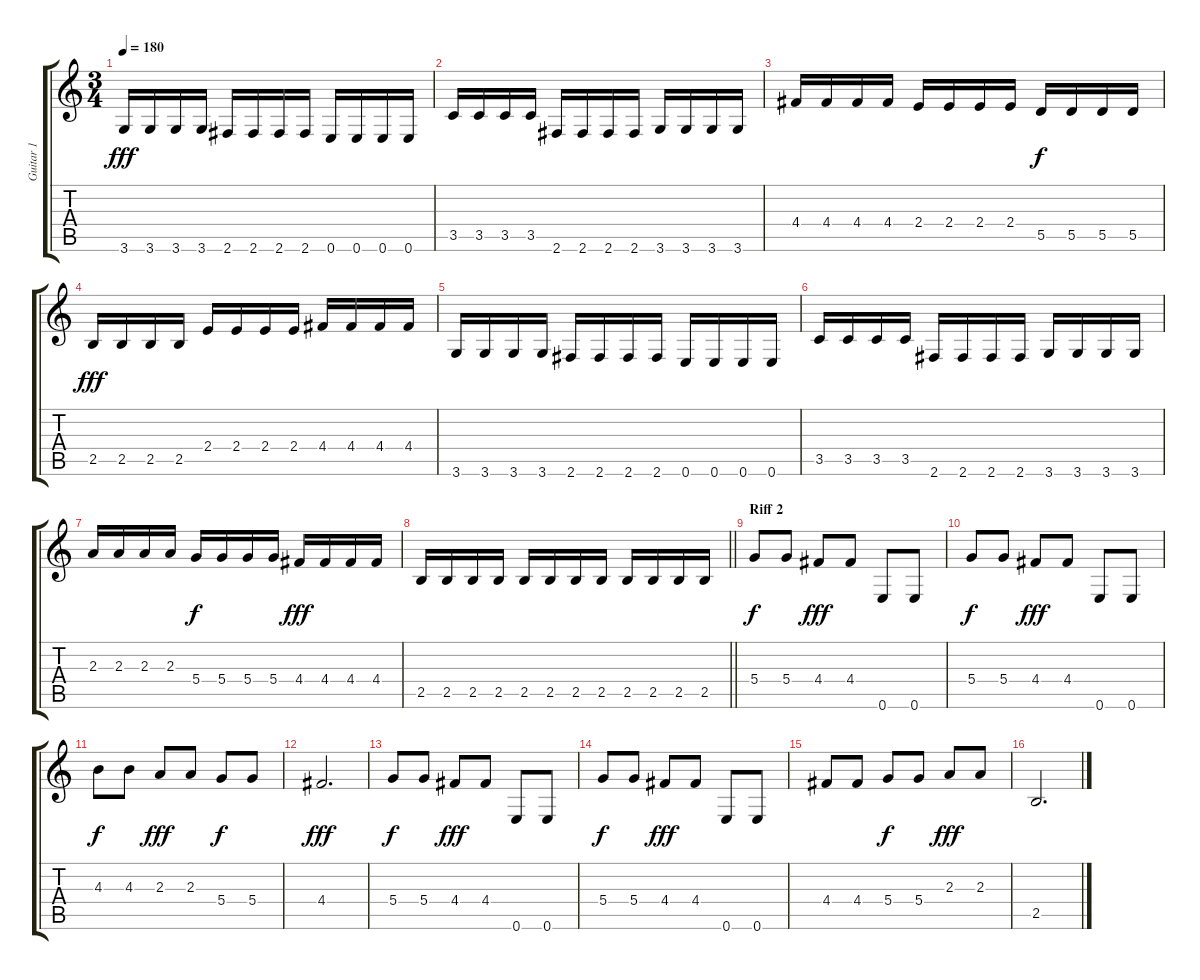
\track ("Guitar 1" "Guitar 1") {instrument distortionguitar}
\staff {score tabs}
\tuning (E4 B3 G3 D3 A2 E2) {hide}
\ts (3 4)
\tempo 180
\clef g2
\ks c
3.6.16{dy fff} 3.6.16 3.6.16 3.6.16 2.6.16 2.6.16 2.6.16 2.6.16 0.6.16 0.6.16 0.6.16 0.6.16 |
3.5.16 3.5.16 3.5.16 3.5.16 2.6.16 2.6.16 2.6.16 2.6.16 3.6.16 3.6.16 3.6.16 3.6.16 |
4.4.16 4.4.16 4.4.16 4.4.16 2.4.16 2.4.16 2.4.16 2.4.16 5.5.16{dy f} 5.5.16 5.5.16 5.5.16 |
2.5.16{dy fff} 2.5.16 2.5.16 2.5.16 2.4.16 2.4.16 2.4.16 2.4.16 4.4.16 4.4.16 4.4.16 4.4.16 |
3.6.16 3.6.16 3.6.16 3.6.16 2.6.16 2.6.16 2.6.16 2.6.16 0.6.16 0.6.16 0.6.16 0.6.16 |
3.5.16 3.5.16 3.5.16 3.5.16 2.6.16 2.6.16 2.6.16 2.6.16 3.6.16 3.6.16 3.6.16 3.6.16 |
2.3.16 2.3.16 2.3.16 2.3.16 5.4.16{dy f} 5.4.16 5.4.16 5.4.16 4.4.16{dy fff} 4.4.16 4.4.16 4.4.16 |
\barLineRight lightlight
2.5.16 2.5.16 2.5.16 2.5.16 2.5.16 2.5.16 2.5.16 2.5.16 2.5.16 2.5.16 2.5.16 2.5.16 |
\section ("" "Riff 2")
5.4.8{dy f} 5.4.8 4.4.8{dy fff} 4.4.8 0.6.8 0.6.8 |
5.4.8{dy f} 5.4.8 4.4.8{dy fff} 4.4.8 0.6.8 0.6.8 |
4.3.8{dy f} 4.3.8 2.3.8{dy fff} 2.3.8 5.4.8{dy f} 5.4.8 |
4.4.2{d dy fff} |
5.4.8{dy f} 5.4.8 4.4.8{dy fff} 4.4.8 0.6.8 0.6.8 |
5.4.8{dy f} 5.4.8 4.4.8{dy fff} 4.4.8 0.6.8 0.6.8 |
4.4.8 4.4.8 5.4.8{dy f} 5.4.8 2.3.8{dy fff} 2.3.8 |
2.5.2{d}
